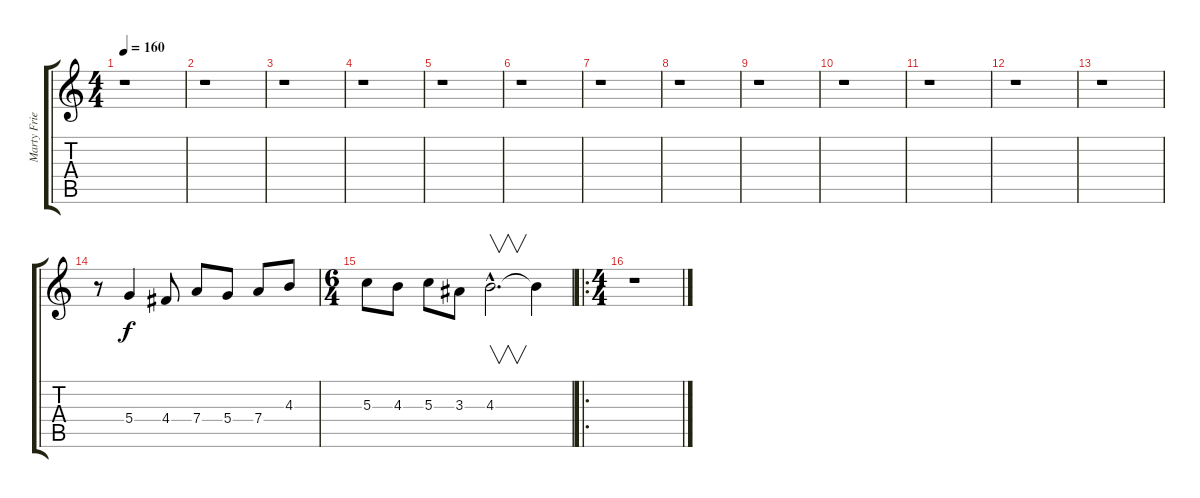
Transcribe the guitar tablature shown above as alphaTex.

\track ("Marty Friedman" "Marty Frie") {instrument distortionguitar}
\staff {score tabs}
\tuning (E4 B3 G3 D3 A2 E2) {hide}
\ts (4 4)
\tempo 160
\clef g2
\ks c
r.1{dy f} |
r.1 |
r.1 |
r.1 |
r.1 |
r.1 |
r.1 |
r.1 |
r.1 |
r.1 |
r.1 |
r.1 |
r.1 |
r.8 5.4.4 4.4.8 7.4.8 5.4.8 7.4.8 4.3.8 |
\ts (6 4)
5.3.8 4.3.8 5.3.8 3.3.8 4.3{hac}.2{v d} 4.3{t}.4 |
\ro
\ts (4 4)
r.1
